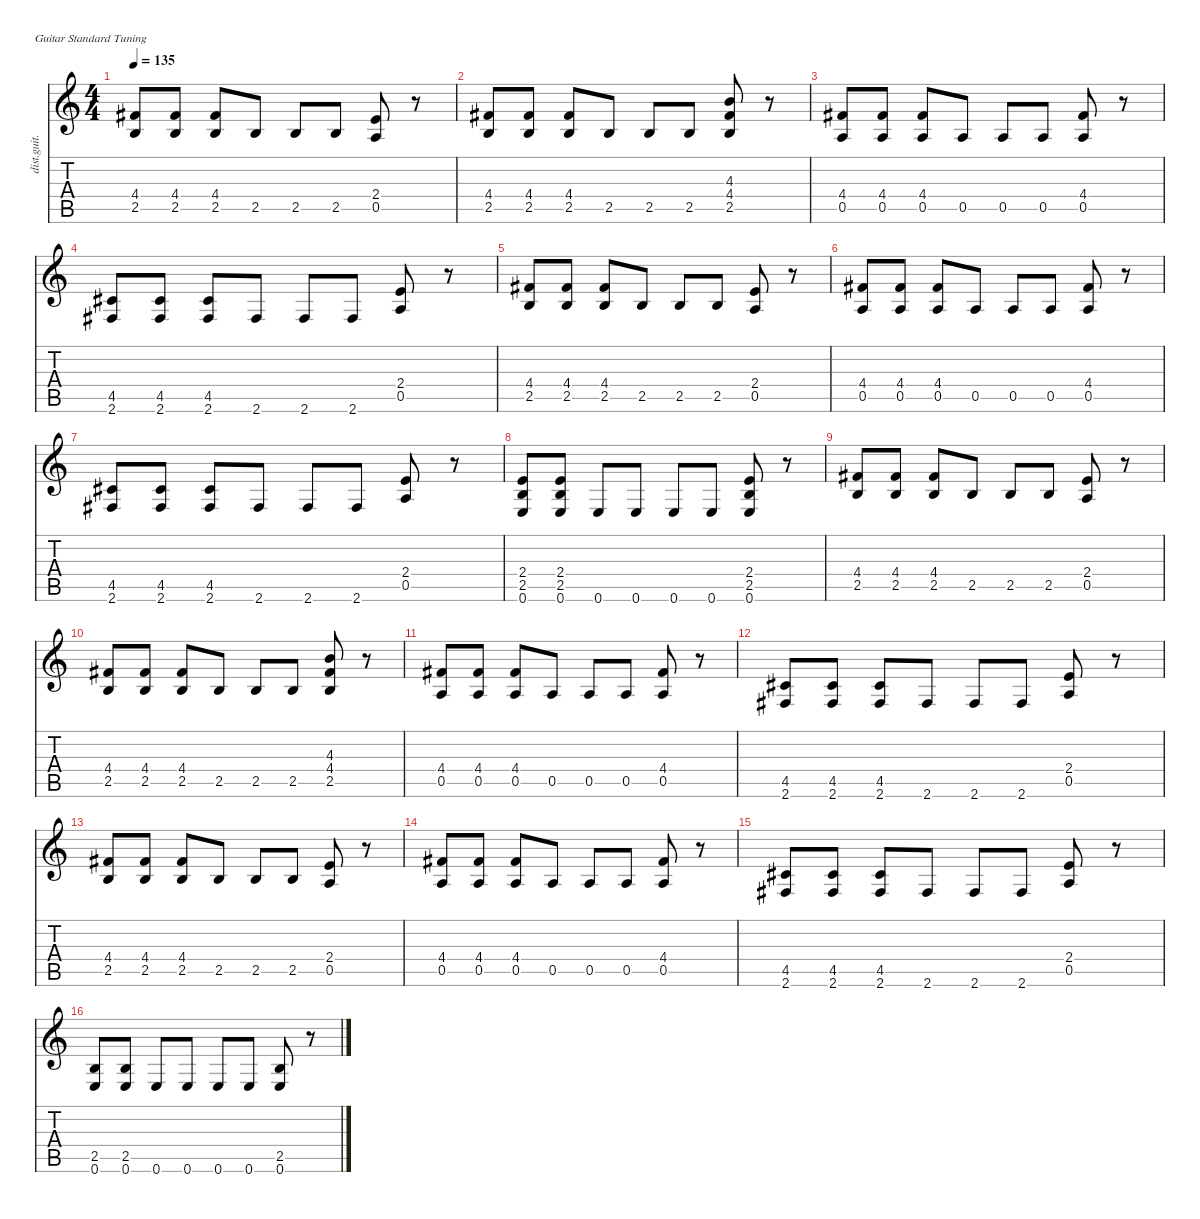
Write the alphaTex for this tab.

\defaultSystemsLayout 4
\hideDynamics
\bracketExtendMode nobrackets
\otherSystemsTrackNameOrientation horizontal
\track ("James (Rhythm Guitar)" "dist.guit.") {instrument distortionguitar}
\staff {score tabs}
\tuning (E4 B3 G3 D3 A2 E2)
\ts (4 4)
\tempo 135
\clef g2
\ks c
(4.4{acc #} 2.5).8{dy f beam Up} (4.4{acc #} 2.5).8{beam Up} (4.4{acc #} 2.5).8{beam Up} 2.5.8{beam Up} 2.5.8{beam Up} 2.5.8{beam Up} (2.4 0.5).8{beam Up} r.8{beam Up} |
(4.4{acc #} 2.5).8{beam Up} (4.4{acc #} 2.5).8{beam Up} (4.4{acc #} 2.5).8{beam Up} 2.5.8{beam Up} 2.5.8{beam Up} 2.5.8{beam Up} (4.3 4.4{acc #} 2.5).8{beam Up} r.8{beam Up} |
(4.4{acc #} 0.5).8{beam Up} (4.4{acc #} 0.5).8{beam Up} (4.4{acc #} 0.5).8{beam Up} 0.5.8{beam Up} 0.5.8{beam Up} 0.5.8{beam Up} (4.4{acc #} 0.5).8{beam Up} r.8{beam Up} |
(4.5{acc #} 2.6{acc #}).8{beam Up} (4.5{acc #} 2.6{acc #}).8{beam Up} (4.5{acc #} 2.6{acc #}).8{beam Up} 2.6{acc #}.8{beam Up} 2.6{acc #}.8{beam Up} 2.6{acc #}.8{beam Up} (2.4 0.5).8{beam Up} r.8{beam Up} |
(4.4{acc #} 2.5).8{beam Up} (4.4{acc #} 2.5).8{beam Up} (4.4{acc #} 2.5).8{beam Up} 2.5.8{beam Up} 2.5.8{beam Up} 2.5.8{beam Up} (2.4 0.5).8{beam Up} r.8{beam Up} |
(4.4{acc #} 0.5).8{beam Up} (4.4{acc #} 0.5).8{beam Up} (4.4{acc #} 0.5).8{beam Up} 0.5.8{beam Up} 0.5.8{beam Up} 0.5.8{beam Up} (4.4{acc #} 0.5).8{beam Up} r.8{beam Up} |
(4.5{acc #} 2.6{acc #}).8{beam Up} (4.5{acc #} 2.6{acc #}).8{beam Up} (4.5{acc #} 2.6{acc #}).8{beam Up} 2.6{acc #}.8{beam Up} 2.6{acc #}.8{beam Up} 2.6{acc #}.8{beam Up} (2.4 0.5).8{beam Up} r.8{beam Up} |
(2.4 2.5 0.6).8{beam Up} (2.4 2.5 0.6).8{beam Up} 0.6.8{beam Up} 0.6.8{beam Up} 0.6.8{beam Up} 0.6.8{beam Up} (2.4 2.5 0.6).8{beam Up} r.8{beam Up} |
(4.4{acc #} 2.5).8{beam Up} (4.4{acc #} 2.5).8{beam Up} (4.4{acc #} 2.5).8{beam Up} 2.5.8{beam Up} 2.5.8{beam Up} 2.5.8{beam Up} (2.4 0.5).8{beam Up} r.8{beam Up} |
(4.4{acc #} 2.5).8{beam Up} (4.4{acc #} 2.5).8{beam Up} (4.4{acc #} 2.5).8{beam Up} 2.5.8{beam Up} 2.5.8{beam Up} 2.5.8{beam Up} (4.3 4.4{acc #} 2.5).8{beam Up} r.8{beam Up} |
(4.4{acc #} 0.5).8{beam Up} (4.4{acc #} 0.5).8{beam Up} (4.4{acc #} 0.5).8{beam Up} 0.5.8{beam Up} 0.5.8{beam Up} 0.5.8{beam Up} (4.4{acc #} 0.5).8{beam Up} r.8{beam Up} |
(4.5{acc #} 2.6{acc #}).8{beam Up} (4.5{acc #} 2.6{acc #}).8{beam Up} (4.5{acc #} 2.6{acc #}).8{beam Up} 2.6{acc #}.8{beam Up} 2.6{acc #}.8{beam Up} 2.6{acc #}.8{beam Up} (2.4 0.5).8{beam Up} r.8{beam Up} |
(4.4{acc #} 2.5).8{beam Up} (4.4{acc #} 2.5).8{beam Up} (4.4{acc #} 2.5).8{beam Up} 2.5.8{beam Up} 2.5.8{beam Up} 2.5.8{beam Up} (2.4 0.5).8{beam Up} r.8{beam Up} |
(4.4{acc #} 0.5).8{beam Up} (4.4{acc #} 0.5).8{beam Up} (4.4{acc #} 0.5).8{beam Up} 0.5.8{beam Up} 0.5.8{beam Up} 0.5.8{beam Up} (4.4{acc #} 0.5).8{beam Up} r.8{beam Up} |
(4.5{acc #} 2.6{acc #}).8{beam Up} (4.5{acc #} 2.6{acc #}).8{beam Up} (4.5{acc #} 2.6{acc #}).8{beam Up} 2.6{acc #}.8{beam Up} 2.6{acc #}.8{beam Up} 2.6{acc #}.8{beam Up} (2.4 0.5).8{beam Up} r.8{beam Up} |
(2.5 0.6).8{beam Up} (2.5 0.6).8{beam Up} 0.6.8{beam Up} 0.6.8{beam Up} 0.6.8{beam Up} 0.6.8{beam Up} (2.5 0.6).8{beam Up} r.8{beam Up}
